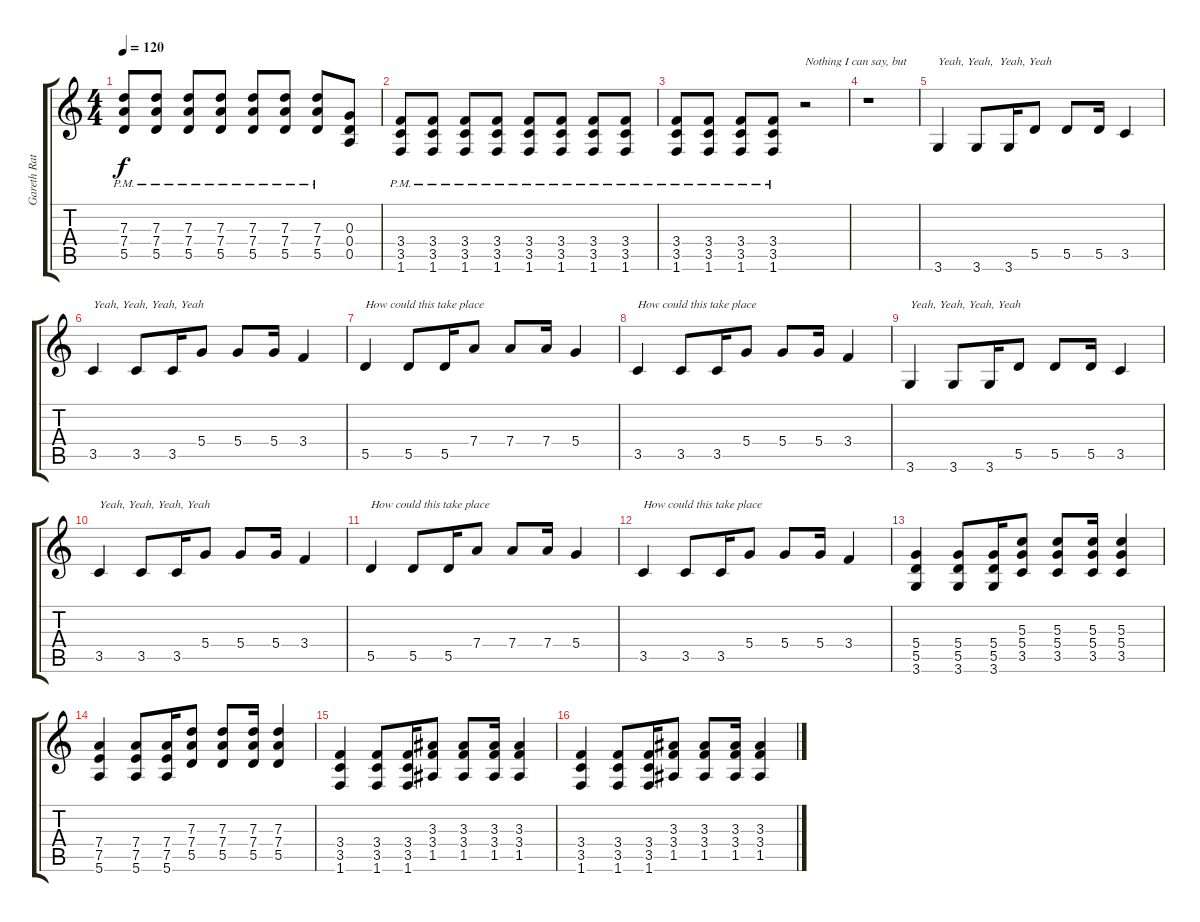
\track ("Gareth Ratcliffe" "Gareth Rat") {instrument distortionguitar}
\staff {score tabs}
\tuning (E4 B3 G3 D3 A2 E2) {hide}
\ts (4 4)
\tempo 120
\clef g2
\ks c
(7.3{pm} 7.4{pm} 5.5{pm}).8{dy f} (7.3{pm} 7.4{pm} 5.5{pm}).8 (7.3{pm} 7.4{pm} 5.5{pm}).8 (7.3{pm} 7.4{pm} 5.5{pm}).8 (7.3{pm} 7.4{pm} 5.5{pm}).8 (7.3{pm} 7.4{pm} 5.5{pm}).8 (7.3{pm} 7.4{pm} 5.5{pm}).8 (0.3 0.4 0.5).8 |
(3.4{pm} 3.5{pm} 1.6{pm}).8 (3.4{pm} 3.5{pm} 1.6{pm}).8 (3.4{pm} 3.5{pm} 1.6{pm}).8 (3.4{pm} 3.5{pm} 1.6{pm}).8 (3.4{pm} 3.5{pm} 1.6{pm}).8 (3.4{pm} 3.5{pm} 1.6{pm}).8 (3.4{pm} 3.5{pm} 1.6{pm}).8 (3.4{pm} 3.5{pm} 1.6{pm}).8 |
(3.4{pm} 3.5{pm} 1.6{pm}).8 (3.4{pm} 3.5{pm} 1.6{pm}).8 (3.4{pm} 3.5{pm} 1.6{pm}).8 (3.4{pm} 3.5{pm} 1.6{pm}).8 r.2{txt "Nothing I can say, but"} |
r.1 |
3.6.4{txt "Yeah, Yeah,  Yeah, Yeah"} 3.6.8 3.6.16 5.5.8 5.5.8 5.5.16 3.5.4 |
3.5.4{txt "Yeah, Yeah, Yeah, Yeah"} 3.5.8 3.5.16 5.4.8 5.4.8 5.4.16 3.4.4 |
5.5.4{txt "How could this take place"} 5.5.8 5.5.16 7.4.8 7.4.8 7.4.16 5.4.4 |
3.5.4{txt "How could this take place"} 3.5.8 3.5.16 5.4.8 5.4.8 5.4.16 3.4.4 |
3.6.4{txt "Yeah, Yeah, Yeah, Yeah"} 3.6.8 3.6.16 5.5.8 5.5.8 5.5.16 3.5.4 |
3.5.4{txt "Yeah, Yeah, Yeah, Yeah"} 3.5.8 3.5.16 5.4.8 5.4.8 5.4.16 3.4.4 |
5.5.4{txt "How could this take place"} 5.5.8 5.5.16 7.4.8 7.4.8 7.4.16 5.4.4 |
3.5.4{txt "How could this take place"} 3.5.8 3.5.16 5.4.8 5.4.8 5.4.16 3.4.4 |
(5.4 5.5 3.6).4 (5.4 5.5 3.6).8 (5.4 5.5 3.6).16 (5.3 5.4 3.5).8 (5.3 5.4 3.5).8 (5.3 5.4 3.5).16 (5.3 5.4 3.5).4 |
(7.4 7.5 5.6).4 (7.4 7.5 5.6).8 (7.4 7.5 5.6).16 (7.3 7.4 5.5).8 (7.3 7.4 5.5).8 (7.3 7.4 5.5).16 (7.3 7.4 5.5).4 |
(3.4 3.5 1.6).4 (3.4 3.5 1.6).8 (3.4 3.5 1.6).16 (3.3 3.4 1.5).8 (3.3 3.4 1.5).8 (3.3 3.4 1.5).16 (3.3 3.4 1.5).4 |
(3.4 3.5 1.6).4 (3.4 3.5 1.6).8 (3.4 3.5 1.6).16 (3.3 3.4 1.5).8 (3.3 3.4 1.5).8 (3.3 3.4 1.5).16 (3.3 3.4 1.5).4
